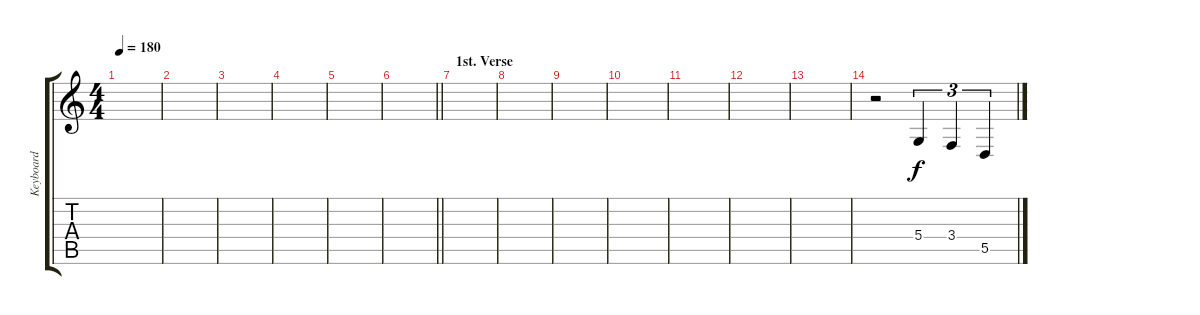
\track ("Keyboard" "Keyboard") {instrument stringensemble1}
\staff {score tabs}
\tuning (E4 B3 G3 D3 A2 E2) {hide}
\ts (4 4)
\tempo 180
\clef g2
\ks c
|
|
|
|
|
\barLineRight lightlight
|
\section ("" "1st. Verse")
|
|
|
|
|
|
|
r.2 5.4.4{tu (3 2)} 3.4.4{tu (3 2)} 5.5.4{tu (3 2)}
